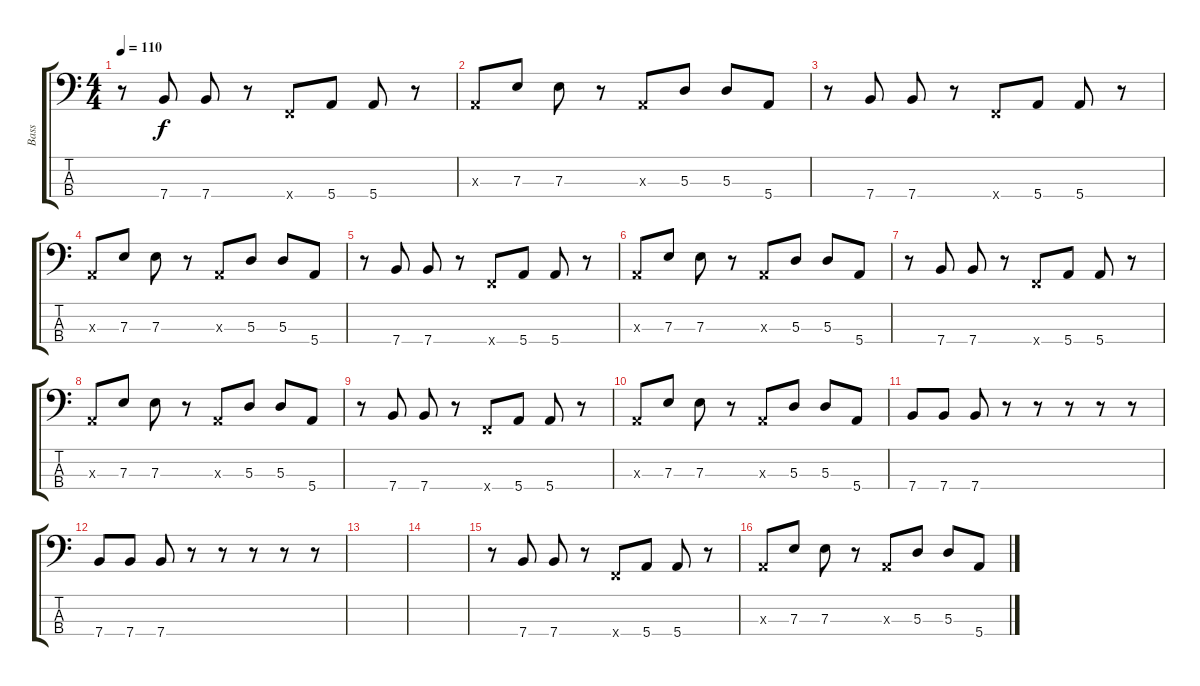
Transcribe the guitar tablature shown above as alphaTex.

\track ("Bass" "Bass") {instrument electricbassfinger}
\staff {score tabs}
\tuning (G2 D2 A1 E1) {hide}
\ts (4 4)
\tempo 110
\clef f4
\ks c
r.8{dy f} 7.4.8 7.4.8 r.8 1.4{x}.8 5.4.8 5.4.8 r.8 |
0.3{x}.8 7.3.8 7.3.8 r.8 0.3{x}.8 5.3.8 5.3.8 5.4.8 |
r.8 7.4.8 7.4.8 r.8 1.4{x}.8 5.4.8 5.4.8 r.8 |
0.3{x}.8 7.3.8 7.3.8 r.8 0.3{x}.8 5.3.8 5.3.8 5.4.8 |
r.8 7.4.8 7.4.8 r.8 1.4{x}.8 5.4.8 5.4.8 r.8 |
0.3{x}.8 7.3.8 7.3.8 r.8 0.3{x}.8 5.3.8 5.3.8 5.4.8 |
r.8 7.4.8 7.4.8 r.8 1.4{x}.8 5.4.8 5.4.8 r.8 |
0.3{x}.8 7.3.8 7.3.8 r.8 0.3{x}.8 5.3.8 5.3.8 5.4.8 |
r.8 7.4.8 7.4.8 r.8 1.4{x}.8 5.4.8 5.4.8 r.8 |
0.3{x}.8 7.3.8 7.3.8 r.8 0.3{x}.8 5.3.8 5.3.8 5.4.8 |
7.4.8 7.4.8 7.4.8 r.8 r.8 r.8 r.8 r.8 |
7.4.8 7.4.8 7.4.8 r.8 r.8 r.8 r.8 r.8 |
|
|
r.8 7.4.8 7.4.8 r.8 1.4{x}.8 5.4.8 5.4.8 r.8 |
0.3{x}.8 7.3.8 7.3.8 r.8 0.3{x}.8 5.3.8 5.3.8 5.4.8
